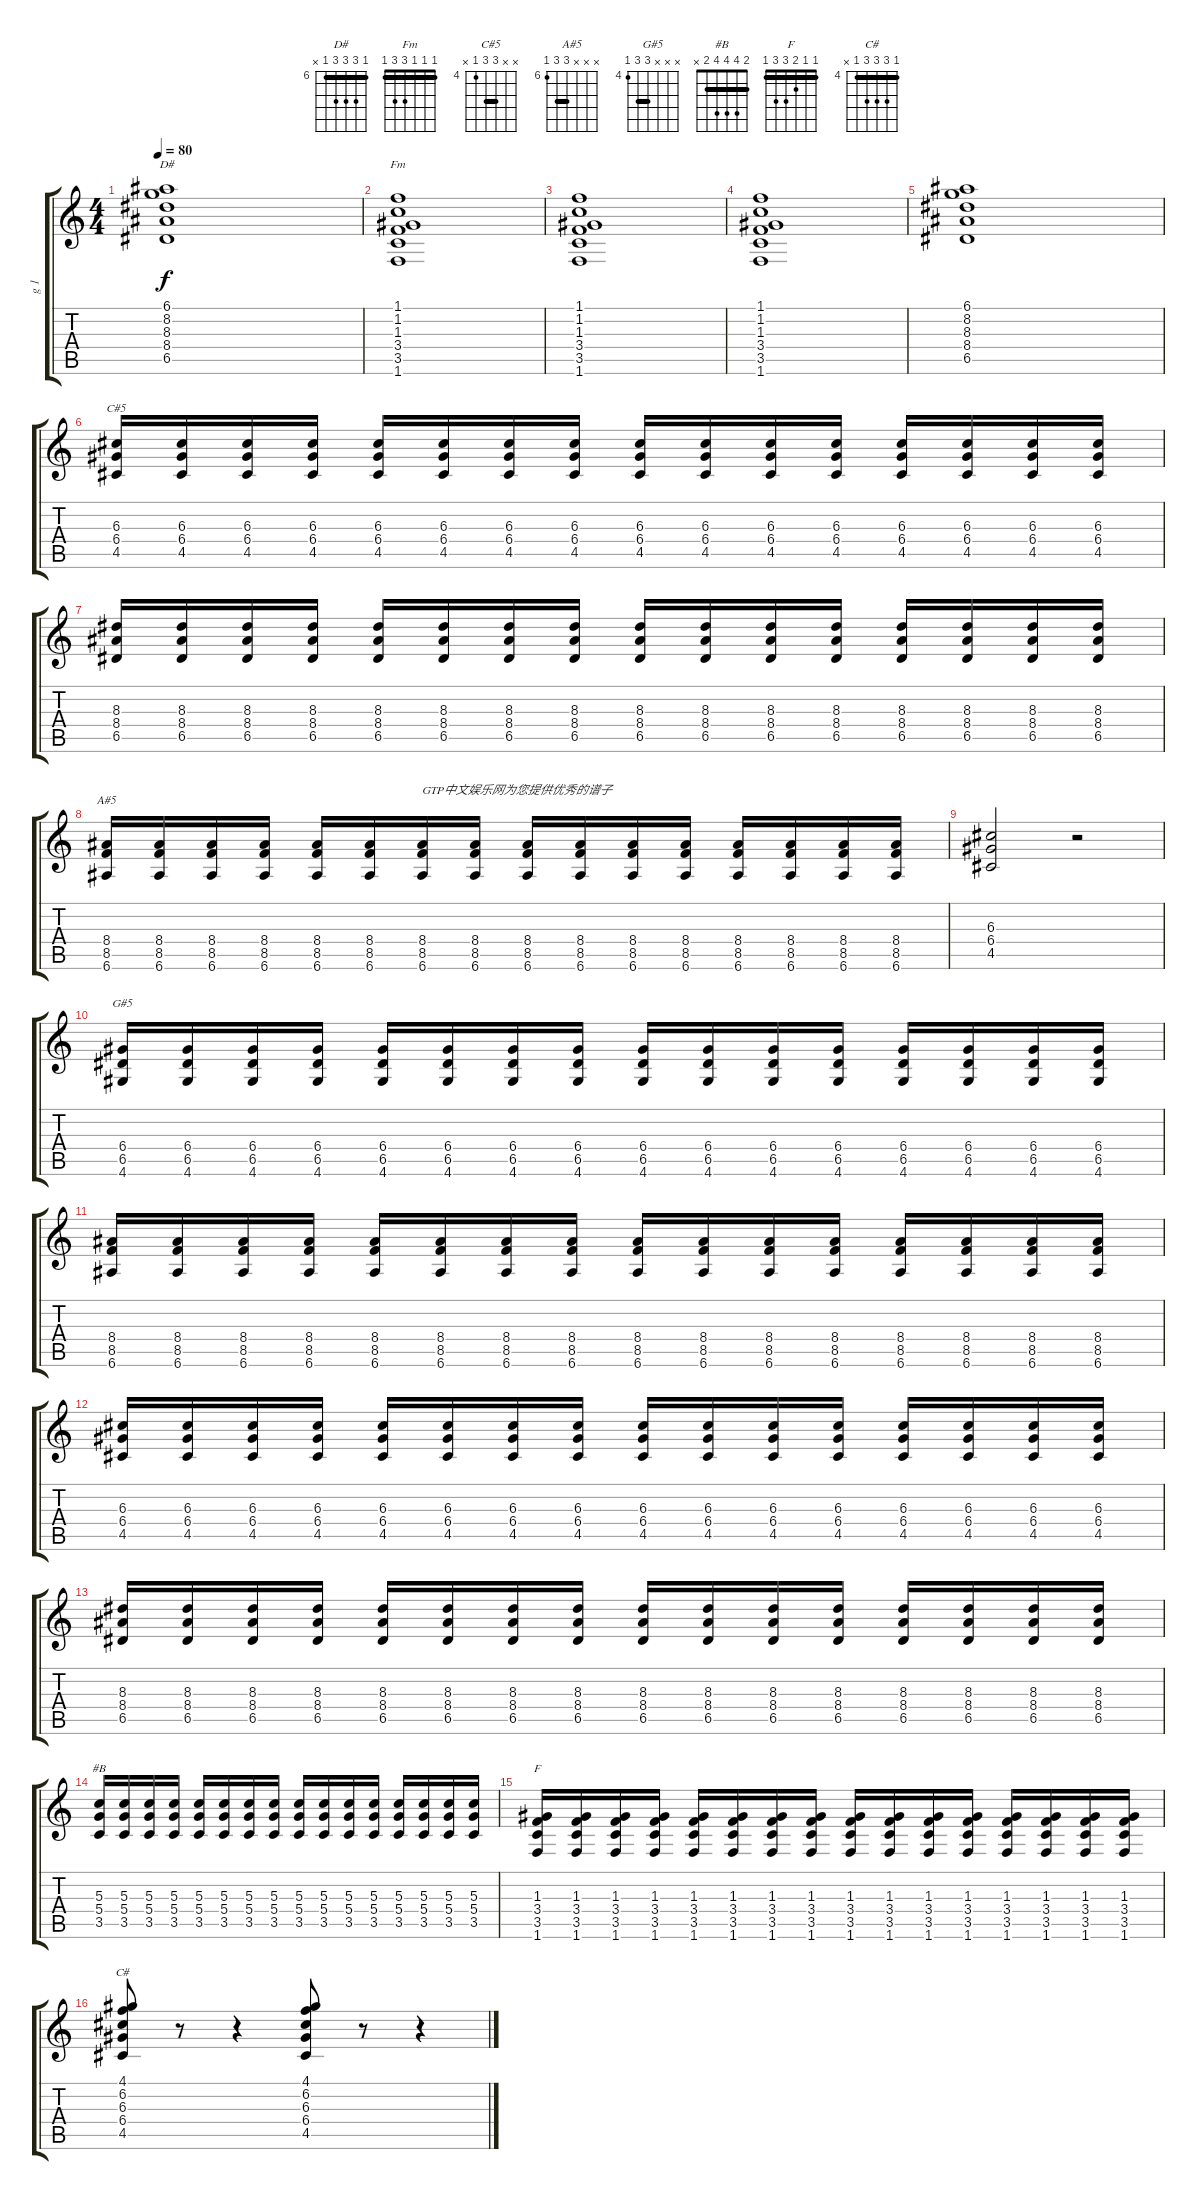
\track ("g 1" "g 1") {instrument overdrivenguitar}
\staff {score tabs}
\tuning (E4 B3 G3 D3 A2 E2) {hide}
\chord ("D#" 6 8 8 8 6 x) {firstfret 6 barre 6}
\chord ("Fm" 1 1 1 3 3 1) {barre 1}
\chord ("C#5" x x 6 6 4 x) {firstfret 4 barre 6}
\chord ("A#5" x x x 8 8 6) {firstfret 6 barre 8}
\chord ("G#5" x x x 6 6 4) {firstfret 4 barre 6}
\chord ("#B" 2 4 4 4 2 x) {barre 2}
\chord ("F" 1 1 2 3 3 1) {barre 1}
\chord ("C#" 4 6 6 6 4 x) {firstfret 4 barre 4}
\ts (4 4)
\tempo 80
\clef g2
\ks c
(6.1 8.2 8.3 8.4 6.5).1{ch "D#" dy f} |
(1.1 1.2 1.3 3.4 3.5 1.6).1{ch "Fm"} |
(1.1 1.2 1.3 3.4 3.5 1.6).1 |
(1.1 1.2 1.3 3.4 3.5 1.6).1 |
(6.1 8.2 8.3 8.4 6.5).1 |
(6.3 6.4 4.5).16{ch "C#5"} (6.3 6.4 4.5).16 (6.3 6.4 4.5).16 (6.3 6.4 4.5).16 (6.3 6.4 4.5).16 (6.3 6.4 4.5).16 (6.3 6.4 4.5).16 (6.3 6.4 4.5).16 (6.3 6.4 4.5).16 (6.3 6.4 4.5).16 (6.3 6.4 4.5).16 (6.3 6.4 4.5).16 (6.3 6.4 4.5).16 (6.3 6.4 4.5).16 (6.3 6.4 4.5).16 (6.3 6.4 4.5).16 |
(8.3 8.4 6.5).16 (8.3 8.4 6.5).16 (8.3 8.4 6.5).16 (8.3 8.4 6.5).16 (8.3 8.4 6.5).16 (8.3 8.4 6.5).16 (8.3 8.4 6.5).16 (8.3 8.4 6.5).16 (8.3 8.4 6.5).16 (8.3 8.4 6.5).16 (8.3 8.4 6.5).16 (8.3 8.4 6.5).16 (8.3 8.4 6.5).16 (8.3 8.4 6.5).16 (8.3 8.4 6.5).16 (8.3 8.4 6.5).16 |
(8.4 8.5 6.6).16{ch "A#5"} (8.4 8.5 6.6).16 (8.4 8.5 6.6).16 (8.4 8.5 6.6).16 (8.4 8.5 6.6).16 (8.4 8.5 6.6).16 (8.4 8.5 6.6).16{txt "GTP中文娱乐网为您提供优秀的谱子"} (8.4 8.5 6.6).16 (8.4 8.5 6.6).16 (8.4 8.5 6.6).16 (8.4 8.5 6.6).16 (8.4 8.5 6.6).16 (8.4 8.5 6.6).16 (8.4 8.5 6.6).16 (8.4 8.5 6.6).16 (8.4 8.5 6.6).16 |
(6.3 6.4 4.5).2 r.2 |
(6.4 6.5 4.6).16{ch "G#5"} (6.4 6.5 4.6).16 (6.4 6.5 4.6).16 (6.4 6.5 4.6).16 (6.4 6.5 4.6).16 (6.4 6.5 4.6).16 (6.4 6.5 4.6).16 (6.4 6.5 4.6).16 (6.4 6.5 4.6).16 (6.4 6.5 4.6).16 (6.4 6.5 4.6).16 (6.4 6.5 4.6).16 (6.4 6.5 4.6).16 (6.4 6.5 4.6).16 (6.4 6.5 4.6).16 (6.4 6.5 4.6).16 |
(8.4 8.5 6.6).16 (8.4 8.5 6.6).16 (8.4 8.5 6.6).16 (8.4 8.5 6.6).16 (8.4 8.5 6.6).16 (8.4 8.5 6.6).16 (8.4 8.5 6.6).16 (8.4 8.5 6.6).16 (8.4 8.5 6.6).16 (8.4 8.5 6.6).16 (8.4 8.5 6.6).16 (8.4 8.5 6.6).16 (8.4 8.5 6.6).16 (8.4 8.5 6.6).16 (8.4 8.5 6.6).16 (8.4 8.5 6.6).16 |
(6.3 6.4 4.5).16 (6.3 6.4 4.5).16 (6.3 6.4 4.5).16 (6.3 6.4 4.5).16 (6.3 6.4 4.5).16 (6.3 6.4 4.5).16 (6.3 6.4 4.5).16 (6.3 6.4 4.5).16 (6.3 6.4 4.5).16 (6.3 6.4 4.5).16 (6.3 6.4 4.5).16 (6.3 6.4 4.5).16 (6.3 6.4 4.5).16 (6.3 6.4 4.5).16 (6.3 6.4 4.5).16 (6.3 6.4 4.5).16 |
(8.3 8.4 6.5).16 (8.3 8.4 6.5).16 (8.3 8.4 6.5).16 (8.3 8.4 6.5).16 (8.3 8.4 6.5).16 (8.3 8.4 6.5).16 (8.3 8.4 6.5).16 (8.3 8.4 6.5).16 (8.3 8.4 6.5).16 (8.3 8.4 6.5).16 (8.3 8.4 6.5).16 (8.3 8.4 6.5).16 (8.3 8.4 6.5).16 (8.3 8.4 6.5).16 (8.3 8.4 6.5).16 (8.3 8.4 6.5).16 |
(5.3 5.4 3.5).16{ch "#B"} (5.3 5.4 3.5).16 (5.3 5.4 3.5).16 (5.3 5.4 3.5).16 (5.3 5.4 3.5).16 (5.3 5.4 3.5).16 (5.3 5.4 3.5).16 (5.3 5.4 3.5).16 (5.3 5.4 3.5).16 (5.3 5.4 3.5).16 (5.3 5.4 3.5).16 (5.3 5.4 3.5).16 (5.3 5.4 3.5).16 (5.3 5.4 3.5).16 (5.3 5.4 3.5).16 (5.3 5.4 3.5).16 |
(1.3 3.4 3.5 1.6).16{ch "F"} (1.3 3.4 3.5 1.6).16 (1.3 3.4 3.5 1.6).16 (1.3 3.4 3.5 1.6).16 (1.3 3.4 3.5 1.6).16 (1.3 3.4 3.5 1.6).16 (1.3 3.4 3.5 1.6).16 (1.3 3.4 3.5 1.6).16 (1.3 3.4 3.5 1.6).16 (1.3 3.4 3.5 1.6).16 (1.3 3.4 3.5 1.6).16 (1.3 3.4 3.5 1.6).16 (1.3 3.4 3.5 1.6).16 (1.3 3.4 3.5 1.6).16 (1.3 3.4 3.5 1.6).16 (1.3 3.4 3.5 1.6).16 |
(4.1 6.2 6.3 6.4 4.5).8{ch "C#"} r.8 r.4 (4.1 6.2 6.3 6.4 4.5).8 r.8 r.4
